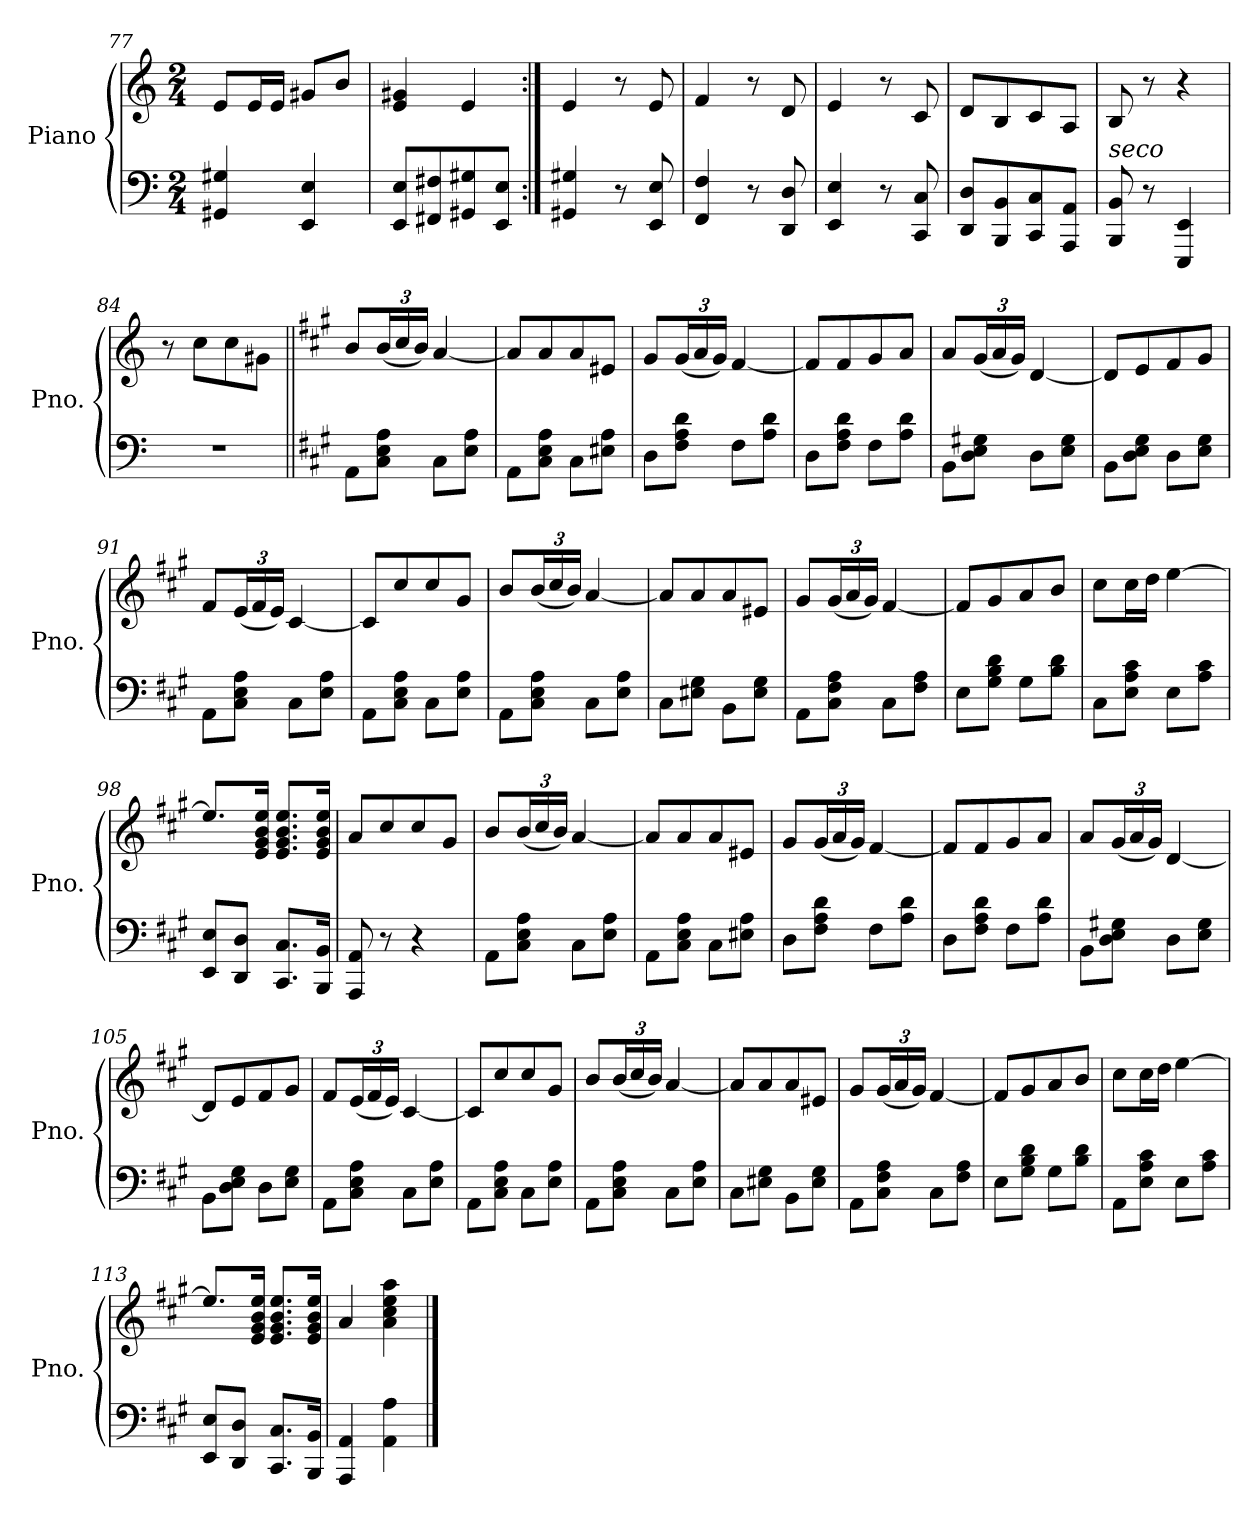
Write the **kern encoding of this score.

**kern	**kern
*part1	*part1
*staff2	*staff1
*I"Piano	*
*I'Pno.	*
*clefF4	*clefG2
*k[]	*k[]
*M2/4	*M2/4
=77	=77
4GG#X/ 4G#X/	8e/L
.	16e/L
.	16e/JJ
4EE/ 4E/	8g#X/L
.	8b/J
=78	=78
8EE/ 8E/L	4e/ 4g#X/
8FF#X/ 8F#X/	.
8GG#X/ 8G#X/	4e/
8EE/ 8E/J	.
!!LO:PB:g=z
=79:|!	=79:|!
4GG#X/ 4G#X/	4e/
8r	8r
8EE/ 8E/	8e/
=80	=80
4FF/ 4F/	4f/
8r	8r
8DD/ 8D/	8d/
=81	=81
4EE/ 4E/	4e/
8r	8r
8CC/ 8C/	8c/
=82	=82
8DD/ 8D/L	8d/L
8BBB/ 8BB/	8B/
8CC/ 8C/	8c/
8AAA/ 8AA/J	8A/J
=83	=83
!LO:TX:a:i:t=seco	!
8BBB/ 8BB/	8B/
8r	8r
4EEE/ 4EE/	4r
=84	=84
2r	8r
.	8cc\L
.	8cc\
.	8g#X\J
!!LO:PB:g=z
=85||	=85||
*k[f#c#g#]	*k[f#c#g#]
8AA\L	8b/L
*	*Xbrackettup
8C#\ 8E\ 8A\J	(<24b/L
.	24cc#/
.	24b/JJ)
8C#\L	[4a/
8E\ 8A\J	.
=86	=86
8AA\L	8a/L]
8C#\ 8E\ 8A\J	8a/
8C#\L	8a/
8E#X\ 8A\J	8e#X/J
=87	=87
8D\L	8g#/L
8F#\ 8A\ 8d\J	(<24g#/L
.	24a/
.	24g#/JJ)
8F#\L	[4f#/
8A\ 8d\J	.
=88	=88
8D\L	8f#/L]
8F#\ 8A\ 8d\J	8f#/
8F#\L	8g#/
8A\ 8d\J	8a/J
=89	=89
8BB\L	8a/L
8D\ 8E\ 8G#X\J	(<24g#/L
.	24a/
.	24g#/JJ)
8D\L	[4d/
8E\ 8G#\J	.
!!LO:LB:g=z
=90	=90
8BB\L	8d/L]
8D\ 8E\ 8G#\J	8e/
8D\L	8f#/
8E\ 8G#\J	8g#/J
=91	=91
8AA\L	8f#/L
8C#\ 8E\ 8A\J	(<24e/L
.	24f#/
.	24e/JJ)
8C#\L	[4c#/
8E\ 8A\J	.
=92	=92
8AA\L	8c#/L]
8C#\ 8E\ 8A\J	8cc#/
8C#\L	8cc#/
8E\ 8A\J	8g#/J
=93	=93
8AA\L	8b/L
8C#\ 8E\ 8A\J	(<24b/L
.	24cc#/
.	24b/JJ)
8C#\L	[4a/
8E\ 8A\J	.
=94	=94
8C#\L	8a/L]
8E#X\ 8G#\J	8a/
8BB\L	8a/
8E#\ 8G#\J	8e#X/J
!!LO:LB:g=z
=95	=95
8AA\L	8g#/L
8C#\ 8F#\ 8A\J	(<24g#/L
.	24a/
.	24g#/JJ)
8C#\L	[4f#/
8F#\ 8A\J	.
=96	=96
8E\L	8f#/L]
8G#\ 8B\ 8d\J	8g#/
8G#\L	8a/
8B\ 8d\J	8b/J
=97	=97
8C#\L	8cc#\L
8E\ 8A\ 8c#\J	16cc#\L
.	16dd\JJ
8E\L	[4ee\
8A\ 8c#\J	.
=98	=98
8EE/ 8E/L	8.ee/L]
8DD/ 8D/J	.
.	16e/ 16g#/ 16b/ 16ee/Jk
8.CC#/ 8.C#/L	8.e/ 8.g#/ 8.b/ 8.ee/L
16BBB/ 16BB/Jk	16e/ 16g#/ 16b/ 16ee/Jk
=99	=99
8AAA/ 8AA/	8a/L
8r	8cc#/
4r	8cc#/
.	8g#/J
!!LO:LB:g=z
=100	=100
8AA\L	8b/L
8C#\ 8E\ 8A\J	(<24b/L
.	24cc#/
.	24b/JJ)
8C#\L	[4a/
8E\ 8A\J	.
=101	=101
8AA\L	8a/L]
8C#\ 8E\ 8A\J	8a/
8C#\L	8a/
8E#X\ 8A\J	8e#X/J
=102	=102
8D\L	8g#/L
8F#\ 8A\ 8d\J	(<24g#/L
.	24a/
.	24g#/JJ)
8F#\L	[4f#/
8A\ 8d\J	.
=103	=103
8D\L	8f#/L]
8F#\ 8A\ 8d\J	8f#/
8F#\L	8g#/
8A\ 8d\J	8a/J
=104	=104
8BB\L	8a/L
8D\ 8E\ 8G#X\J	(<24g#/L
.	24a/
.	24g#/JJ)
8D\L	[4d/
8E\ 8G#\J	.
!!LO:LB:g=z
=105	=105
8BB\L	8d/L]
8D\ 8E\ 8G#\J	8e/
8D\L	8f#/
8E\ 8G#\J	8g#/J
=106	=106
8AA\L	8f#/L
8C#\ 8E\ 8A\J	(<24e/L
.	24f#/
.	24e/JJ)
8C#\L	[4c#/
8E\ 8A\J	.
=107	=107
8AA\L	8c#/L]
8C#\ 8E\ 8A\J	8cc#/
8C#\L	8cc#/
8E\ 8A\J	8g#/J
=108	=108
8AA\L	8b/L
8C#\ 8E\ 8A\J	(<24b/L
.	24cc#/
.	24b/JJ)
8C#\L	[4a/
8E\ 8A\J	.
=109	=109
8C#\L	8a/L]
8E#X\ 8G#\J	8a/
8BB\L	8a/
8E#\ 8G#\J	8e#X/J
!!LO:LB:g=z
=110	=110
8AA\L	8g#/L
8C#\ 8F#\ 8A\J	(<24g#/L
.	24a/
.	24g#/JJ)
8C#\L	[4f#/
8F#\ 8A\J	.
=111	=111
8E\L	8f#/L]
8G#\ 8B\ 8d\J	8g#/
8G#\L	8a/
8B\ 8d\J	8b/J
=112	=112
8AA\L	8cc#\L
8E\ 8A\ 8c#\J	16cc#\L
.	16dd\JJ
8E\L	[4ee\
8A\ 8c#\J	.
=113	=113
8EE/ 8E/L	8.ee/L]
8DD/ 8D/J	.
.	16e/ 16g#/ 16b/ 16ee/Jk
8.CC#/ 8.C#/L	8.e/ 8.g#/ 8.b/ 8.ee/L
16BBB/ 16BB/Jk	16e/ 16g#/ 16b/ 16ee/Jk
=114	=114
4AAA/ 4AA/	4a/
4AA\ 4A\	4a\ 4cc#\ 4ee\ 4aa\
==	==
*-	*-
